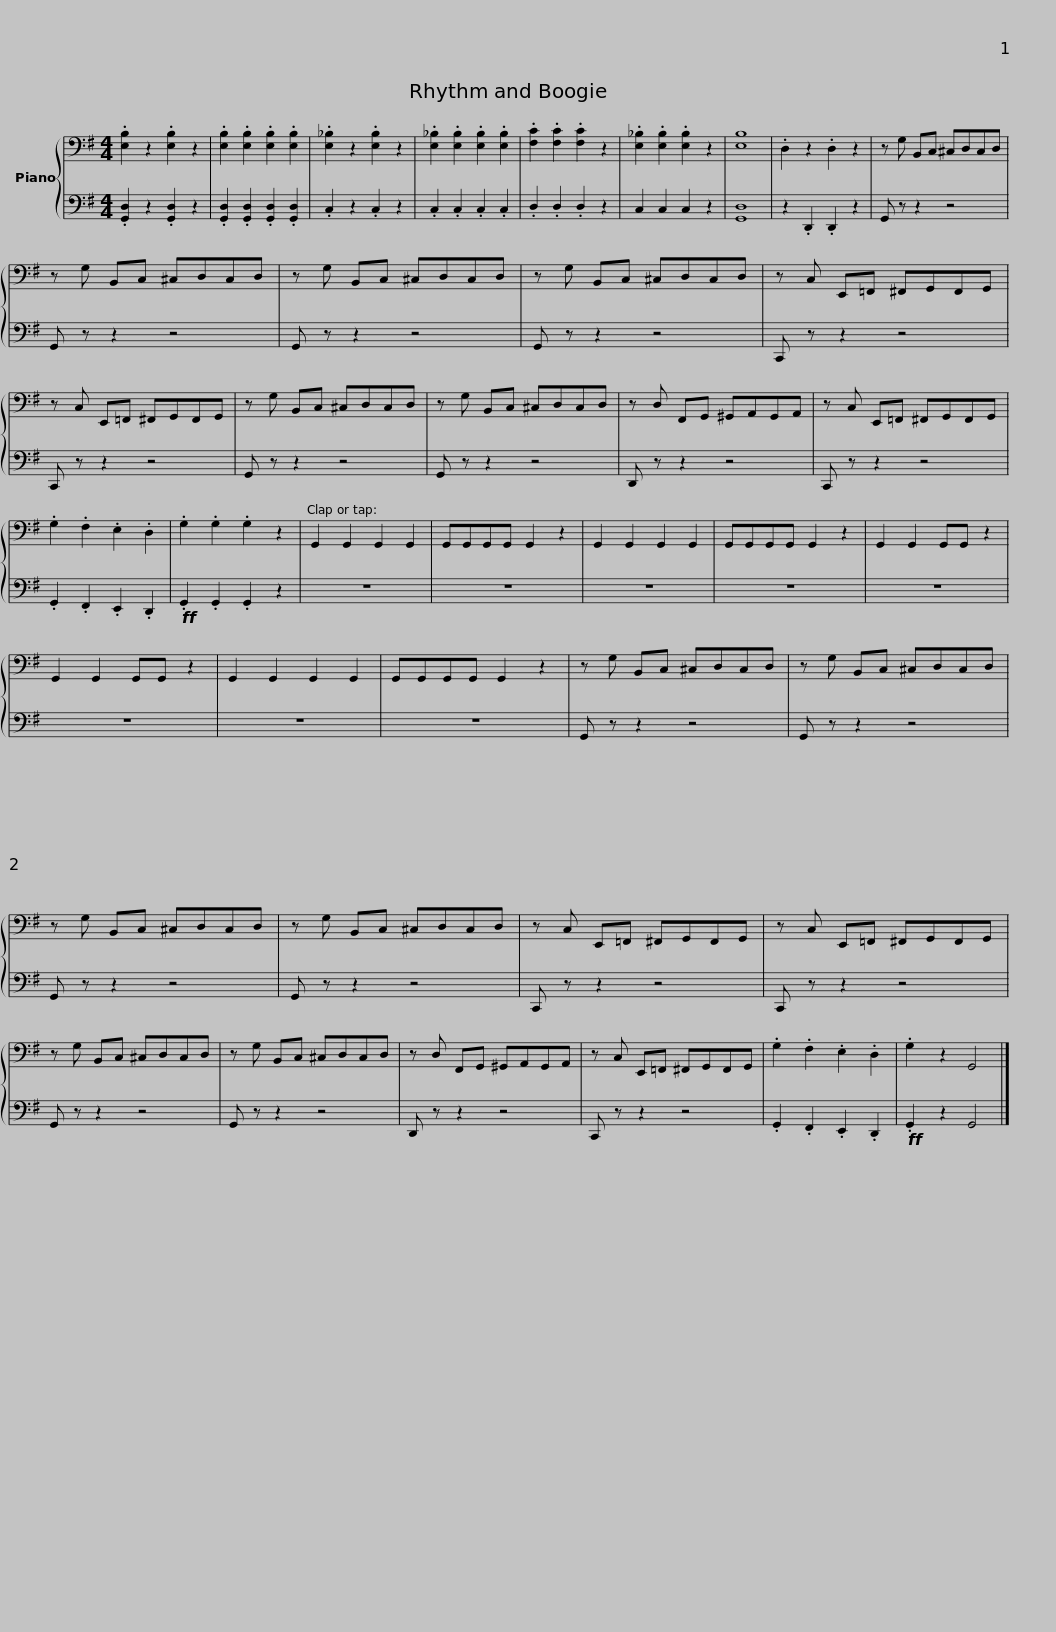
X:1
%%score { 1 | 2 }
L:1/8
M:4/4
I:linebreak $
K:G
V:1 bass
V:2 bass
V:1
 .[E,B,]2 z2 .[E,B,]2 z2 | .[E,B,]2 .[E,B,]2 .[E,B,]2 .[E,B,]2 | .[E,_B,]2 z2 .[E,B,]2 z2 | .[E,_B,]2 .[E,B,]2 .[E,B,]2 .[E,B,]2 |$ .[F,C]2 .[F,C]2 .[F,C]2 z2 | %5
 .[E,_B,]2 .[E,B,]2 .[E,B,]2 z2 | [E,B,]8 | .D,2 z2 .D,2 z2 |$ z G, B,,C, ^C,D,C,D, | z G, B,,C, ^C,D,C,D, | %10
 z G, B,,C, ^C,D,C,D, | z G, B,,C, ^C,D,C,D, |$ z C, E,,=F,, ^F,,G,,F,,G,, | z C, E,,=F,, ^F,,G,,F,,G,, | z G, B,,C, ^C,D,C,D, | %15
 z G, B,,C, ^C,D,C,D, |$ z D, F,,G,, ^G,,A,,G,,A,, | z C, E,,=F,, ^F,,G,,F,,G,, | .G,2 .F,2 .E,2 .D,2 | .G,2 .G,2 .G,2 z2 |$ %20
 G,,2 G,,2 G,,2 G,,2 | G,,G,,G,,G,, G,,2 z2 | G,,2 G,,2 G,,2 G,,2 | G,,G,,G,,G,, G,,2 z2 |$ G,,2 G,,2 G,,G,, z2 | %25
 G,,2 G,,2 G,,G,, z2 | G,,2 G,,2 G,,2 G,,2 | G,,G,,G,,G,, G,,2 z2 |$ z G, B,,C, ^C,D,C,D, | z G, B,,C, ^C,D,C,D, | %30
 z G, B,,C, ^C,D,C,D, | z G, B,,C, ^C,D,C,D, |$ z C, E,,=F,, ^F,,G,,F,,G,, | z C, E,,=F,, ^F,,G,,F,,G,, | z G, B,,C, ^C,D,C,D, | %35
 z G, B,,C, ^C,D,C,D, |$ z D, F,,G,, ^G,,A,,G,,A,, | z C, E,,=F,, ^F,,G,,F,,G,, | .G,2 .F,2 .E,2 .D,2 | .G,2 z2 G,,4 |] %40
V:2
 .[G,,D,]2 z2 .[G,,D,]2 z2 | .[G,,D,]2 .[G,,D,]2 .[G,,D,]2 .[G,,D,]2 | .C,2 z2 .C,2 z2 | .C,2 .C,2 .C,2 .C,2 |$ .D,2 .D,2 .D,2 z2 | %5
 C,2 C,2 C,2 z2 | [G,,D,]8 | z2 .D,,2 .D,,2 z2 |$ G,, z z2 z4 | G,, z z2 z4 | %10
 G,, z z2 z4 | G,, z z2 z4 |$ C,, z z2 z4 | C,, z z2 z4 | G,, z z2 z4 | %15
 G,, z z2 z4 |$ D,, z z2 z4 | C,, z z2 z4 | .G,,2 .F,,2 .E,,2 .D,,2 |!ff! .G,,2 .G,,2 .G,,2 z2 |$ %20
 z8 | z8 | z8 | z8 |$ z8 | %25
 z8 | z8 | z8 |$ G,, z z2 z4 | G,, z z2 z4 | %30
 G,, z z2 z4 | G,, z z2 z4 |$ C,, z z2 z4 | C,, z z2 z4 | G,, z z2 z4 | %35
 G,, z z2 z4 |$ D,, z z2 z4 | C,, z z2 z4 | .G,,2 .F,,2 .E,,2 .D,,2 |!ff! .G,,2 z2 G,,4 |] %40
